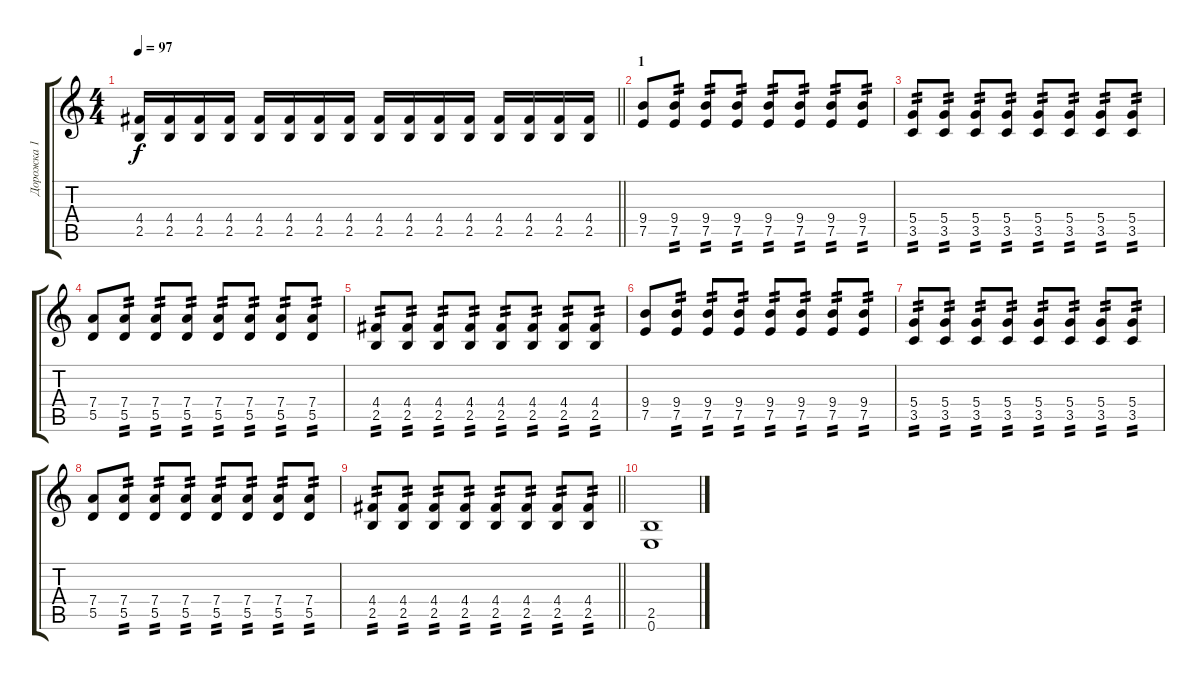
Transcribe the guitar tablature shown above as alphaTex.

\track ("Дорожка 1" "Дорожка 1") {instrument distortionguitar}
\staff {score tabs}
\tuning (E4 B3 G3 D3 A2 E2) {hide}
\ts (4 4)
\tempo 97
\clef g2
\barLineRight lightlight
\ks c
(4.4 2.5).16{dy f} (4.4 2.5).16 (4.4 2.5).16 (4.4 2.5).16 (4.4 2.5).16 (4.4 2.5).16 (4.4 2.5).16 (4.4 2.5).16 (4.4 2.5).16 (4.4 2.5).16 (4.4 2.5).16 (4.4 2.5).16 (4.4 2.5).16 (4.4 2.5).16 (4.4 2.5).16 (4.4 2.5).16 |
\section ("" "1")
(9.4 7.5).8 (9.4 7.5).8{tp 2} (9.4 7.5).8{tp 2} (9.4 7.5).8{tp 2} (9.4 7.5).8{tp 2} (9.4 7.5).8{tp 2} (9.4 7.5).8{tp 2} (9.4 7.5).8{tp 2} |
(5.4 3.5).8{tp 2} (5.4 3.5).8{tp 2} (5.4 3.5).8{tp 2} (5.4 3.5).8{tp 2} (5.4 3.5).8{tp 2} (5.4 3.5).8{tp 2} (5.4 3.5).8{tp 2} (5.4 3.5).8{tp 2} |
(7.4 5.5).8 (7.4 5.5).8{tp 2} (7.4 5.5).8{tp 2} (7.4 5.5).8{tp 2} (7.4 5.5).8{tp 2} (7.4 5.5).8{tp 2} (7.4 5.5).8{tp 2} (7.4 5.5).8{tp 2} |
(4.4 2.5).8{tp 2} (4.4 2.5).8{tp 2} (4.4 2.5).8{tp 2} (4.4 2.5).8{tp 2} (4.4 2.5).8{tp 2} (4.4 2.5).8{tp 2} (4.4 2.5).8{tp 2} (4.4 2.5).8{tp 2} |
(9.4 7.5).8 (9.4 7.5).8{tp 2} (9.4 7.5).8{tp 2} (9.4 7.5).8{tp 2} (9.4 7.5).8{tp 2} (9.4 7.5).8{tp 2} (9.4 7.5).8{tp 2} (9.4 7.5).8{tp 2} |
(5.4 3.5).8{tp 2} (5.4 3.5).8{tp 2} (5.4 3.5).8{tp 2} (5.4 3.5).8{tp 2} (5.4 3.5).8{tp 2} (5.4 3.5).8{tp 2} (5.4 3.5).8{tp 2} (5.4 3.5).8{tp 2} |
(7.4 5.5).8 (7.4 5.5).8{tp 2} (7.4 5.5).8{tp 2} (7.4 5.5).8{tp 2} (7.4 5.5).8{tp 2} (7.4 5.5).8{tp 2} (7.4 5.5).8{tp 2} (7.4 5.5).8{tp 2} |
\barLineRight lightlight
(4.4 2.5).8{tp 2} (4.4 2.5).8{tp 2} (4.4 2.5).8{tp 2} (4.4 2.5).8{tp 2} (4.4 2.5).8{tp 2} (4.4 2.5).8{tp 2} (4.4 2.5).8{tp 2} (4.4 2.5).8{tp 2} |
(2.5 0.6).1
